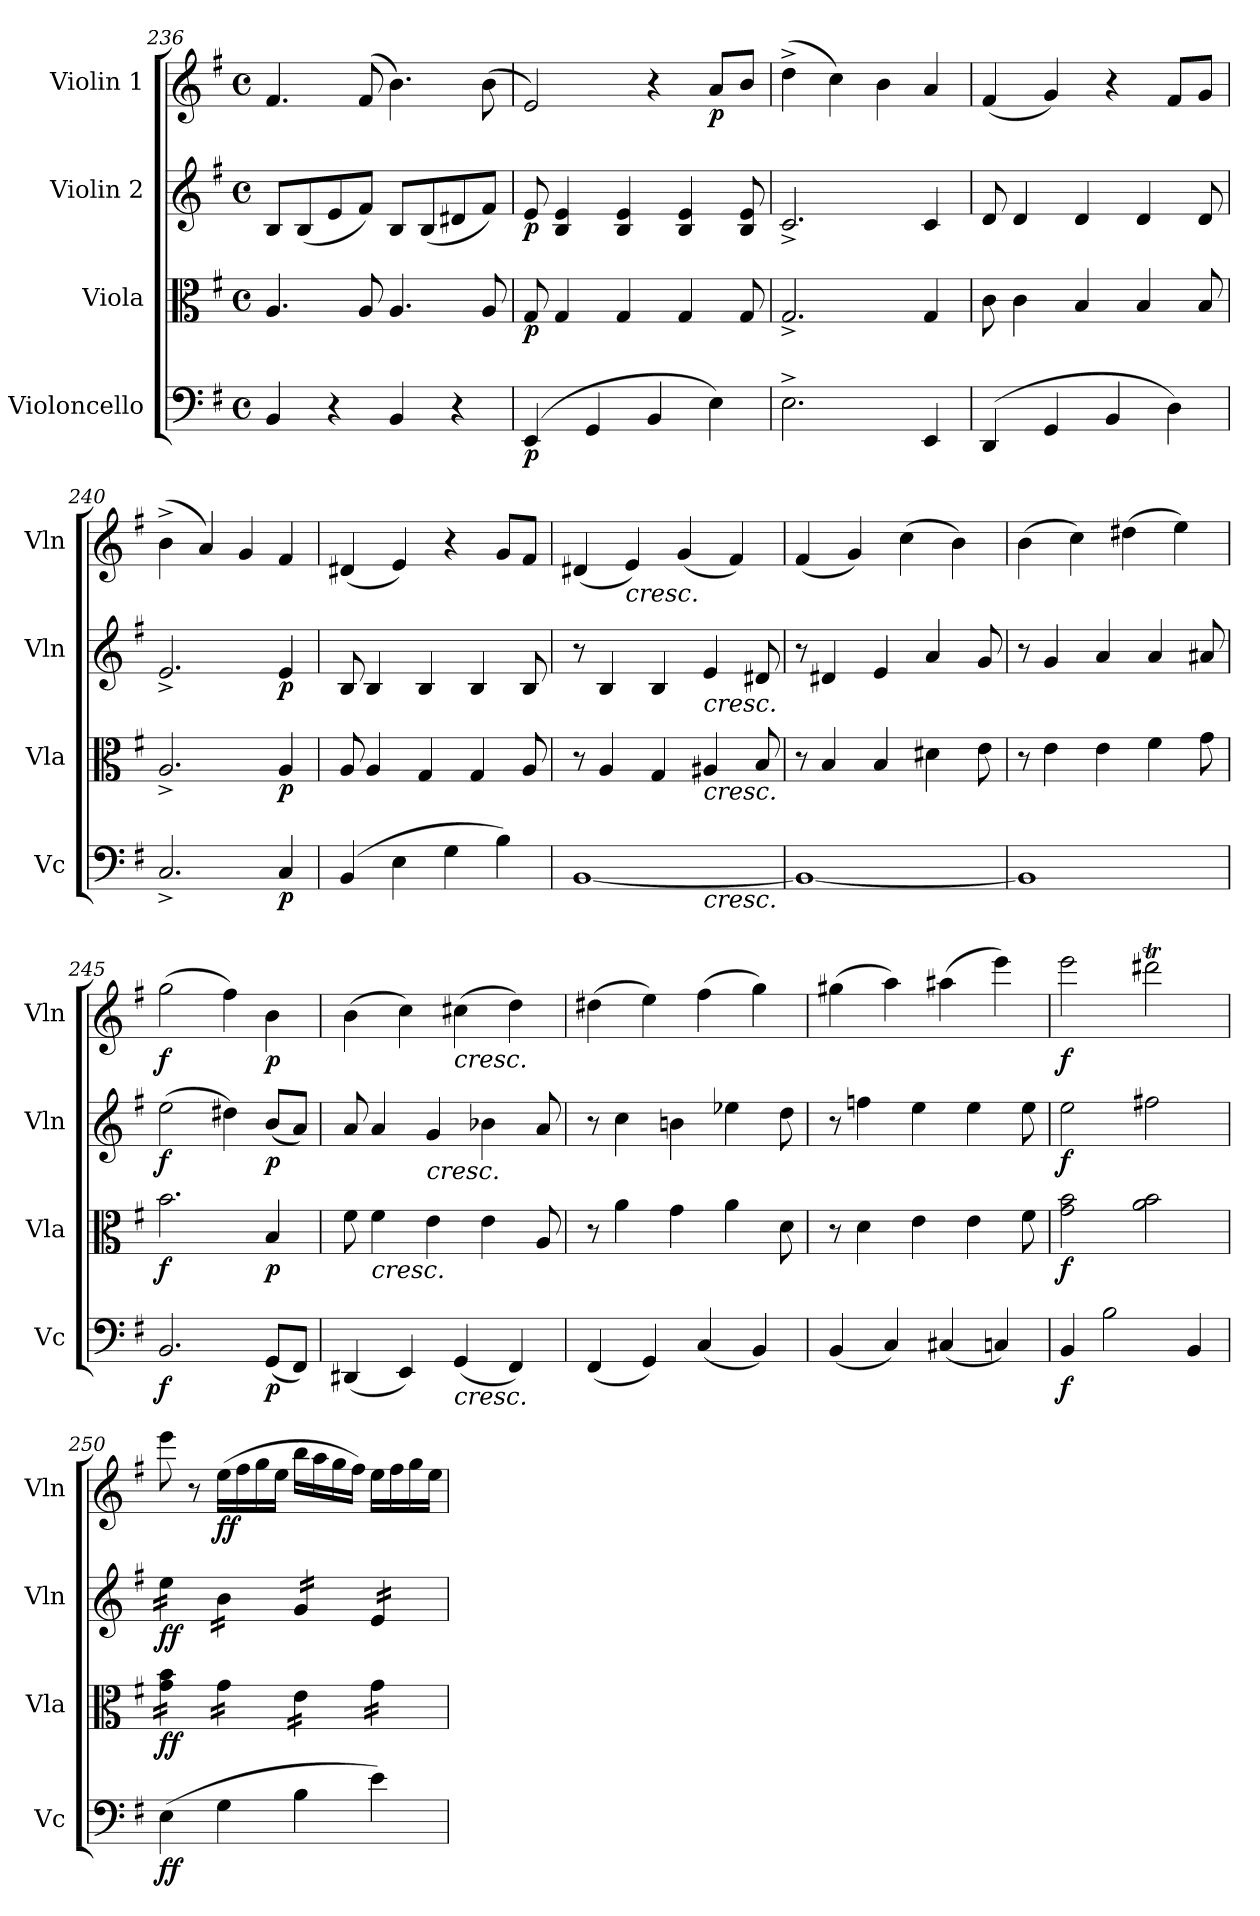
**kern	**dynam	**kern	**dynam	**kern	**dynam	**kern	**dynam
*part4	*part4	*part3	*part3	*part2	*part2	*part1	*part1
*staff4	*staff4	*staff3	*staff3	*staff2	*staff2	*staff1	*staff1
*I"Violoncello	*	*I"Viola	*	*I"Violin 2	*	*I"Violin 1	*
*I'Vc	*	*I'Vla	*	*I'Vln	*	*I'Vln	*
*clefF4	*	*clefC3	*	*clefG2	*	*clefG2	*
*k[f#]	*	*k[f#]	*	*k[f#]	*	*k[f#]	*
*M4/4	*	*M4/4	*	*M4/4	*	*M4/4	*
*met(c)	*	*met(c)	*	*met(c)	*	*met(c)	*
=236	=236	=236	=236	=236	=236	=236	=236
4BB/	.	4.A/	.	8B/L	.	4.f#/	.
.	.	.	.	(8B/	.	.	.
4r	.	.	.	8e/	.	.	.
.	.	8A/	.	8f#/J)	.	(8f#/	.
4BB/	.	4.A/	.	8B/L	.	4.b\)	.
.	.	.	.	(8B/	.	.	.
4r	.	.	.	8d#X/	.	.	.
.	.	8A/	.	8f#/J)	.	(8b\	.
=237	=237	=237	=237	=237	=237	=237	=237
!	!LO:DY:b	!	!LO:DY:b	!	!LO:DY:b	!	!
(4EE/	p	8G/	p	8e/	p	2e/)	.
.	.	4G/	.	4B/ 4e/	.	.	.
4GG/	.	.	.	.	.	.	.
.	.	4G/	.	4B/ 4e/	.	.	.
4BB/	.	.	.	.	.	4r	.
.	.	4G/	.	4B/ 4e/	.	.	.
!	!	!	!	!	!	!	!LO:DY:b
4E\)	.	.	.	.	.	8a/L	p
.	.	8G/	.	8B/ 8e/	.	8b/J	.
=238	=238	=238	=238	=238	=238	=238	=238
2.E^\	.	2.G^/	.	2.c^/	.	(4dd^\	.
.	.	.	.	.	.	4cc\)	.
.	.	.	.	.	.	4b\	.
4EE/	.	4G/	.	4c/	.	4a/	.
=239	=239	=239	=239	=239	=239	=239	=239
(4DD/	.	8c\	.	8d/	.	(4f#/	.
.	.	4c\	.	4d/	.	.	.
4GG/	.	.	.	.	.	4g/)	.
.	.	4B/	.	4d/	.	.	.
4BB/	.	.	.	.	.	4r	.
.	.	4B/	.	4d/	.	.	.
4D\)	.	.	.	.	.	8f#/L	.
.	.	8B/	.	8d/	.	8g/J	.
!!LO:LB:g=z
=240	=240	=240	=240	=240	=240	=240	=240
2.C^/	.	2.A^/	.	2.e^/	.	(4b^\	.
.	.	.	.	.	.	4a/)	.
.	.	.	.	.	.	4g/	.
!	!LO:DY:b	!	!LO:DY:b	!	!LO:DY:b	!	!
4C/	p	4A/	p	4e/	p	4f#/	.
!!LO:LB:g=z
=241	=241	=241	=241	=241	=241	=241	=241
(4BB/	.	8A/	.	8B/	.	(4d#X/	.
.	.	4A/	.	4B/	.	.	.
4E\	.	.	.	.	.	4e/)	.
.	.	4G/	.	4B/	.	.	.
4G\	.	.	.	.	.	4r	.
.	.	4G/	.	4B/	.	.	.
4B\)	.	.	.	.	.	8g/L	.
.	.	8A/	.	8B/	.	8f#/J	.
=242	=242	=242	=242	=242	=242	=242	=242
*^	*	*	*	*	*	*	*
[1BB	2ryy	.	8r	.	8r	.	(4d#X/	.
.	.	.	4A/	.	4B/	.	.	.
!	!	!	!	!	!	!	!LO:TX:b:i:t=cresc.	!
.	.	.	.	.	.	.	4e/)	.
.	.	.	4G/	.	4B/	.	.	.
.	8ryy	.	.	.	.	.	(4g/	.
!	!	!	!	!	!LO:TX:b:i:t=cresc.	!	!	!
!	!	!	!LO:TX:b:i:t=cresc.	!	!	!	!	!
!	!LO:TX:b:i:t=cresc.	!	!	!	!	!	!	!
.	8ryy	.	4A#X/	.	4e/	.	.	.
.	4ryy	.	.	.	.	.	4f#/)	.
.	.	.	8B/	.	8d#X/	.	.	.
*v	*v	*	*	*	*	*	*	*
=243	=243	=243	=243	=243	=243	=243	=243
1BB_	.	8r	.	8r	.	(4f#/	.
.	.	4B/	.	4d#X/	.	.	.
.	.	.	.	.	.	4g/)	.
.	.	4B/	.	4e/	.	.	.
.	.	.	.	.	.	(4cc\	.
.	.	4d#X\	.	4a/	.	.	.
.	.	.	.	.	.	4b\)	.
.	.	8e\	.	8g/	.	.	.
=244	=244	=244	=244	=244	=244	=244	=244
1BB]	.	8r	.	8r	.	(4b\	.
.	.	4e\	.	4g/	.	.	.
.	.	.	.	.	.	4cc\)	.
.	.	4e\	.	4a/	.	.	.
.	.	.	.	.	.	(4dd#X\	.
.	.	4f#\	.	4a/	.	.	.
.	.	.	.	.	.	4ee\)	.
.	.	8g\	.	8a#X/	.	.	.
=245	=245	=245	=245	=245	=245	=245	=245
!	!LO:DY:b	!	!LO:DY:b	!	!LO:DY:b	!	!LO:DY:b
2.BB/	f	2.b\	f	(2ee\	f	(2gg\	f
.	.	.	.	4dd#X\)	.	4ff#\)	.
!	!LO:DY:b	!	!LO:DY:b	!	!LO:DY:b	!	!LO:DY:b
(8GG/L	p	4B/	p	(8b/L	p	4b\	p
8FF#/J)	.	.	.	8a/J)	.	.	.
=246	=246	=246	=246	=246	=246	=246	=246
(4DD#X/	.	8f#\	.	8a/	.	(4b\	.
!	!	!LO:TX:b:i:t=cresc.	!	!	!	!	!
.	.	4f#\	.	4a/	.	.	.
4EE/)	.	.	.	.	.	4cc\)	.
!	!	!	!	!LO:TX:b:i:t=cresc.	!	!	!
.	.	4e\	.	4g/	.	.	.
!	!	!	!	!	!	!LO:TX:b:i:t=cresc.	!
!LO:TX:b:i:t=cresc.	!	!	!	!	!	!	!
(4GG/	.	.	.	.	.	(4cc#X\	.
.	.	4e\	.	4b-X\	.	.	.
4FF#/)	.	.	.	.	.	4dd\)	.
.	.	8A/	.	8a/	.	.	.
=247	=247	=247	=247	=247	=247	=247	=247
(4FF#/	.	8r	.	8r	.	(4dd#X\	.
.	.	4a\	.	4cc\	.	.	.
4GG/)	.	.	.	.	.	4ee\)	.
.	.	4g\	.	4bn\	.	.	.
(4C/	.	.	.	.	.	(4ff#\	.
.	.	4a\	.	4ee-X\	.	.	.
4BB/)	.	.	.	.	.	4gg\)	.
.	.	8d\	.	8dd\	.	.	.
=248	=248	=248	=248	=248	=248	=248	=248
(4BB/	.	8r	.	8r	.	(4gg#X\	.
.	.	4d\	.	4ffn\	.	.	.
4C/)	.	.	.	.	.	4aa\)	.
.	.	4e\	.	4ee\	.	.	.
(4C#X/	.	.	.	.	.	(4aa#X\	.
.	.	4e\	.	4ee\	.	.	.
4Cn/)	.	.	.	.	.	4eee\)	.
.	.	8f#\	.	8ee\	.	.	.
=249	=249	=249	=249	=249	=249	=249	=249
!	!LO:DY:b	!	!LO:DY:b	!	!LO:DY:b	!	!LO:DY:b
4BB/	f	2g\ 2b\	f	2ee\	f	2eee\	f
2B\	.	.	.	.	.	.	.
.	.	2a\ 2b\	.	2ff#X\	.	2ddd#Xt\	.
4BB/	.	.	.	.	.	.	.
!!LO:PB:g=z
=250	=250	=250	=250	=250	=250	=250	=250
!	!LO:DY:b	!	!LO:DY:b	!	!LO:DY:b	!	!
*	*	*tremolo	*	*	*	*	*
*	*	*	*	*tremolo	*	*	*
(4E\	ff	16g\ 16b\LL	ff	16ee\LL	ff	8eee\	.
.	.	16g\ 16b\	.	16ee\	.	.	.
.	.	16g\ 16b\	.	16ee\	.	8r	.
.	.	16g\ 16b\JJ	.	16ee\JJ	.	.	.
!	!	!	!	!	!	!	!LO:DY:b
4G\	.	16g\LL	.	16b\LL	.	(16ee\LL	ff
.	.	16g\	.	16b\	.	16ff#\	.
.	.	16g\	.	16b\	.	16gg\	.
.	.	16g\JJ	.	16b\JJ	.	16ee\JJ	.
4B\	.	16e\LL	.	16g/LL	.	16bb\LL	.
.	.	16e\	.	16g/	.	16aa\	.
.	.	16e\	.	16g/	.	16gg\	.
.	.	16e\JJ	.	16g/JJ	.	16ff#\JJ)	.
4e\)	.	16g\LL	.	16e/LL	.	16ee\LL	.
.	.	16g\	.	16e/	.	16ff#\	.
.	.	16g\	.	16e/	.	16gg\	.
.	.	16g\JJ	.	16e/JJ	.	16ee\JJ	.
*	*	*	*	*Xtremolo	*	*	*
*	*	*Xtremolo	*	*	*	*	*
=	=	=	=	=	=	=	=
*-	*-	*-	*-	*-	*-	*-	*-
